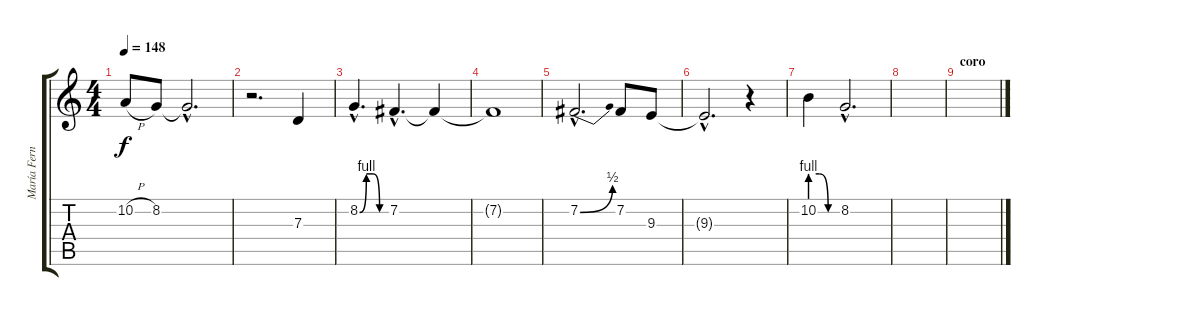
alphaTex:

\track ("María Fernanda (voz)" "María Fern") {instrument lead3calliope}
\staff {score tabs}
\tuning (E4 B3 G3 D3 A2 E2) {hide}
\ts (4 4)
\tempo 148
\clef g2
\ks c
10.2{h}.8{dy f} 8.2.8 8.2{hac t}.2{d} |
r.2{d} 7.3.4 |
8.2{be (custom 0 0 15 4 30 4 45 0 60 0) hac}.4{d} 7.2{hac}.4{d} 7.2{t}.4 |
7.2{t}.1 |
7.2{be (bend 0 0 60 2) hac}.2{d} 7.2.8 9.3.8 |
9.3{hac t}.2{d} r.4 |
10.2{be (custom 0 4 20 4 40 0 60 0)}.4 8.2{hac}.2{d} |
|
\section ("" "coro")
